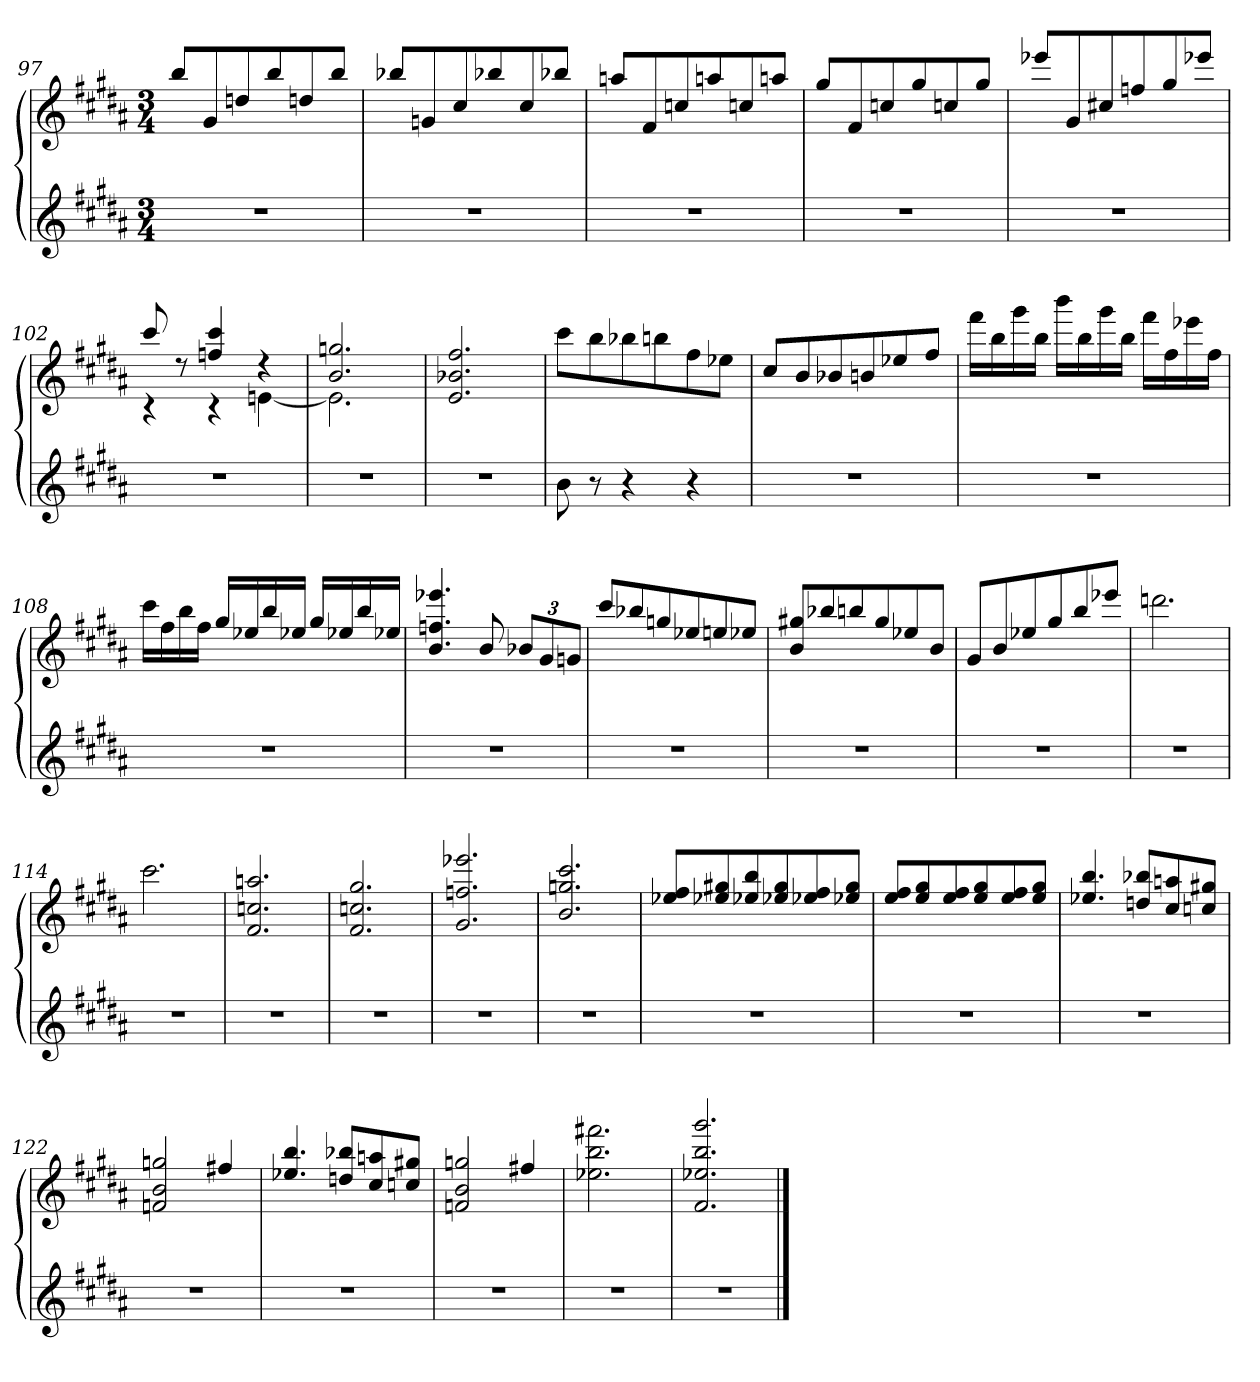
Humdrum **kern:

**kern	**kern
*part2	*part1
*staff2	*staff1
*clefG2	*clefG2
*ITrd-7c-12	*
*k[f#c#g#d#a#]	*k[f#c#g#d#a#]
*B:	*B:
*M3/4	*M3/4
=97	=97
2.r	8bb/L
.	8g#/
.	8ddn/
.	8bb/
.	8ddn/
.	8bb/J
=98	=98
2.r	8bb-X/L
.	8gn/
.	8cc#/
.	8bb-X/
.	8cc#/
.	8bb-X/J
=99	=99
2.r	8aan/L
.	8f#/
.	8ccn/
.	8aan/
.	8ccn/
.	8aan/J
=100	=100
2.r	8gg#/L
.	8f#/
.	8ccn/
.	8gg#/
.	8ccn/
.	8gg#/J
!!LO:LB:g=z
=101	=101
2.r	8eee-X/L
.	8g#/
.	8cc#X/
.	8ffn/
.	8gg#/
.	8eee-X/J
=102	=102
*	*^
2.r	8ccc#/	4rc
.	8rdd	.
.	4ffn/ 4ccc#/	4rc
.	4rdd	[<4en\
=103	=103	=103
2.r	2.b/ 2.ggn/	2.e\]
*	*v	*v
=104	=104
2.r	2.e/ 2.b-X/ 2.ff#/
=105	=105
8bb\	8ccc#\L
8r	8bb\
4r	8bb-X\
.	8bbn\
4r	8ff#\
.	8ee-X\J
!!LO:LB:g=z
=106	=106
2.r	8cc#/L
.	8b/
.	8b-X/
.	8bn/
.	8ee-X/
.	8ff#/J
=107	=107
2.r	16fff#\LL
.	16bb\
.	16ggg#\
.	16bb\JJ
.	16bbb\LL
.	16bb\
.	16ggg#\
.	16bb\JJ
.	16fff#\LL
.	16ff#\
.	16eee-X\
.	16ff#\JJ
=108	=108
2.r	16ccc#\LL
.	16ff#\
.	16bb\
.	16ff#\JJ
.	16gg#/LL
.	16ee-X/
.	16bb/
.	16ee-X/JJ
.	16gg#/LL
.	16ee-X/
.	16bb/
.	16ee-X/JJ
=109	=109
2.r	4.b/ 4.ffn/ 4.eee-X/
.	8b/
.	12b-X/L
.	12g#/
.	12gn/J
!!LO:LB:g=z
=110	=110
2.r	8ccc#/L
.	8bb-X/
.	8ggn/
.	8ee-X/
.	8een/
.	8ee-X/J
=111	=111
2.r	8b/ 8gg#X/L
.	8bb-X/
.	8bbn/
.	8gg#/
.	8ee-X/
.	8b/J
=112	=112
2.r	8g#/L
.	8b/
.	8ee-X/
.	8gg#/
.	8bb/
.	8eee-X/J
=113	=113
2.r	2.dddn\
=114	=114
2.r	2.ccc#\
!!LO:LB:g=z
=115	=115
2.r	2.f#/ 2.ccn/ 2.aan/
=116	=116
2.r	2.f#/ 2.ccn/ 2.gg#/
=117	=117
2.r	2.g#/ 2.ffn/ 2.eee-X/
=118	=118
2.r	2.b/ 2.ggn/ 2.ccc#/
=119	=119
2.r	8ee-X/ 8ff#/L
.	8ee-X/ 8gg#X/
.	8ee-X/ 8bb/
.	8ee-X/ 8gg#/
.	8ee-X/ 8ff#/
.	8ee-X/ 8gg#/J
=120	=120
2.r	8ee/ 8ff#/L
.	8ee/ 8gg#/
.	8ee/ 8ff#/
.	8ee/ 8gg#/
.	8ee/ 8ff#/
.	8ee/ 8gg#/J
!!LO:LB:g=z
=121	=121
2.r	4.ee-X/ 4.bb/
.	8ddn/ 8bb-X/L
.	8cc#/ 8aan/
.	8ccn/ 8gg#X/J
=122	=122
2.r	2f/ 2b/ 2ggn/
.	4ff#X/
=123	=123
2.r	4.ee-X/ 4.bb/
.	8ddn/ 8bb-X/L
.	8cc#/ 8aan/
.	8ccn/ 8gg#X/J
=124	=124
2.r	2f/ 2b/ 2ggn/
.	4ff#X/
=125	=125
2.r	2.ee-X\ 2.bb\ 2.fff#X\
=126	=126
2.r	2.f#/ 2.ee-X/ 2.bb/ 2.ggg#/
==	==
*-	*-
